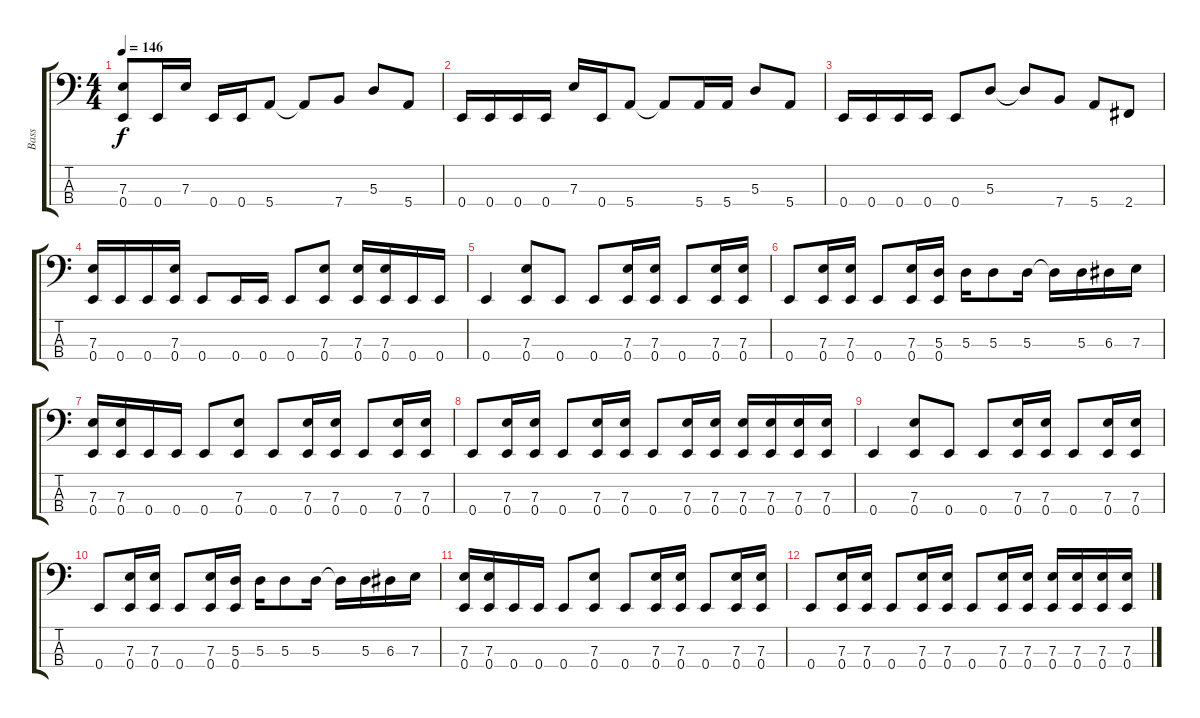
\track ("Bass" "Bass") {instrument electricbasspick}
\staff {score tabs}
\tuning (G2 D2 A1 E1) {hide}
\ts (4 4)
\tempo 146
\clef f4
\ks c
(7.3 0.4).8{dy f} 0.4.16 7.3.16 0.4.16 0.4.16 5.4.8 5.4{t}.8 7.4.8 5.3.8 5.4.8 |
0.4.16 0.4.16 0.4.16 0.4.16 7.3.16 0.4.16 5.4.8 5.4{t}.8 5.4.16 5.4.16 5.3.8 5.4.8 |
0.4.16 0.4.16 0.4.16 0.4.16 0.4.8 5.3.8 5.3{t}.8 7.4.8 5.4.8 2.4.8 |
(7.3 0.4).16 0.4.16 0.4.16 (7.3 0.4).16 0.4.8 0.4.16 0.4.16 0.4.8 (7.3 0.4).8 (7.3 0.4).16 (7.3 0.4).16 0.4.16 0.4.16 |
0.4.4 (7.3 0.4).8 0.4.8 0.4.8 (7.3 0.4).16 (7.3 0.4).16 0.4.8 (7.3 0.4).16 (7.3 0.4).16 |
0.4.8 (7.3 0.4).16 (7.3 0.4).16 0.4.8 (7.3 0.4).16 (5.3 0.4).16 5.3.16 5.3.8 5.3.16 5.3{t}.16 5.3.16 6.3.16 7.3.16 |
(7.3 0.4).16 (7.3 0.4).16 0.4.16 0.4.16 0.4.8 (7.3 0.4).8 0.4.8 (7.3 0.4).16 (7.3 0.4).16 0.4.8 (7.3 0.4).16 (7.3 0.4).16 |
0.4.8 (7.3 0.4).16 (7.3 0.4).16 0.4.8 (7.3 0.4).16 (7.3 0.4).16 0.4.8 (7.3 0.4).16 (7.3 0.4).16 (7.3 0.4).16 (7.3 0.4).16 (7.3 0.4).16 (7.3 0.4).16 |
0.4.4 (7.3 0.4).8 0.4.8 0.4.8 (7.3 0.4).16 (7.3 0.4).16 0.4.8 (7.3 0.4).16 (7.3 0.4).16 |
0.4.8 (7.3 0.4).16 (7.3 0.4).16 0.4.8 (7.3 0.4).16 (5.3 0.4).16 5.3.16 5.3.8 5.3.16 5.3{t}.16 5.3.16 6.3.16 7.3.16 |
(7.3 0.4).16 (7.3 0.4).16 0.4.16 0.4.16 0.4.8 (7.3 0.4).8 0.4.8 (7.3 0.4).16 (7.3 0.4).16 0.4.8 (7.3 0.4).16 (7.3 0.4).16 |
0.4.8 (7.3 0.4).16 (7.3 0.4).16 0.4.8 (7.3 0.4).16 (7.3 0.4).16 0.4.8 (7.3 0.4).16 (7.3 0.4).16 (7.3 0.4).16 (7.3 0.4).16 (7.3 0.4).16 (7.3 0.4).16
